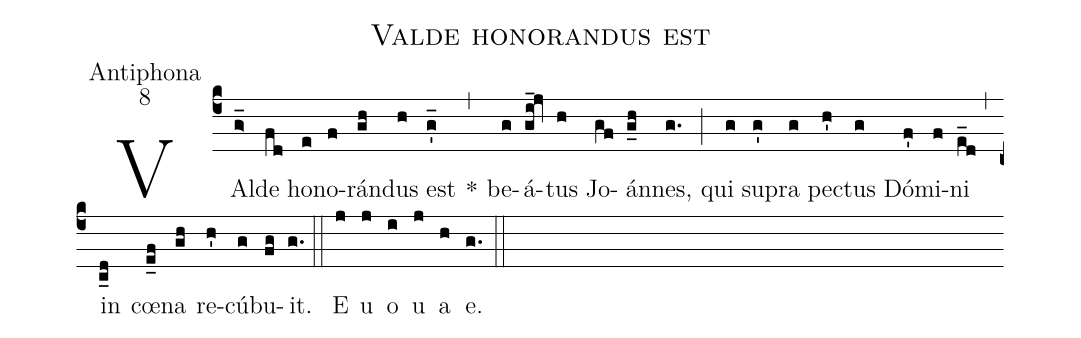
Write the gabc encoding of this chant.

name:Valde honorandus est;
office-part:Antiphona;
mode:8;
%%
(c4) VAl(g_>)de(fd) ho(e)no(f)rán(gh)dus(h) est(g_') *(,) be(g)á(gi_!jv)tus(h) Jo(gf)án(g_h)nes,(g.) (;) qui(g) su(g')pra(g) pec(h')tus(g) Dó(f')mi(f)ni(e_d) (,) in(c_d) cœ(e_f)na(gh) re(h')cú(g)bu(fg)it.(g.) (::) E(j) u(j) o(i) u(j) a(h) e.(g.) (::)
